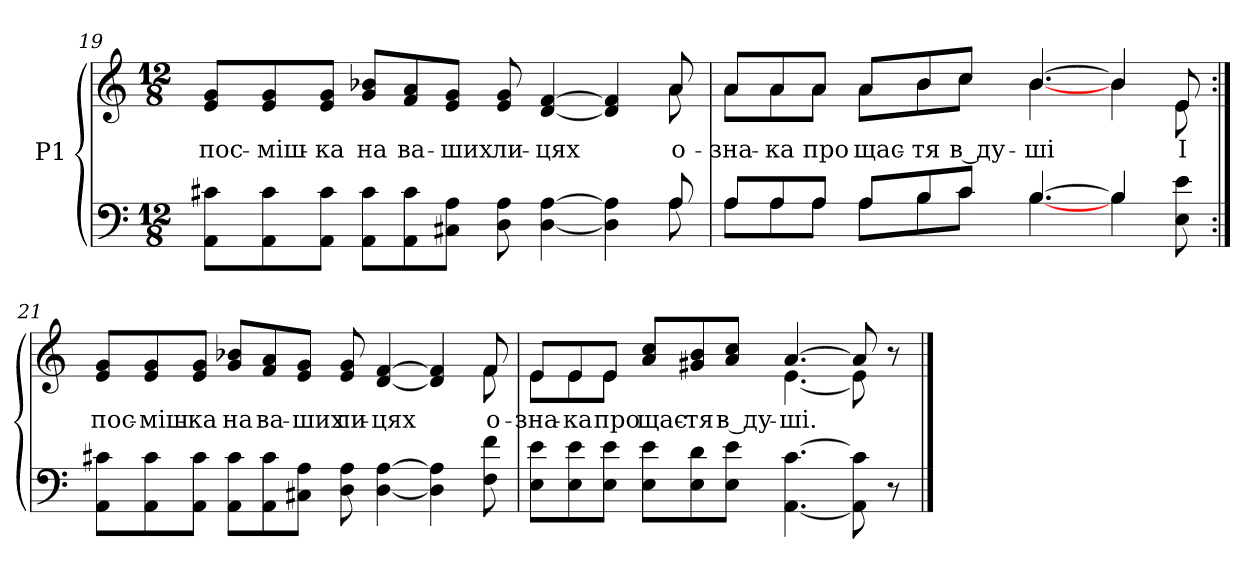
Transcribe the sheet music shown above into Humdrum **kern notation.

**kern	**kern	**text
*part1	*part1	*part1
*staff2	*staff1	*staff1
*I"P1	*	*
!!LO:LB:g=z
*clefF4	*clefG2	*
*k[]	*k[]	*
*a:	*a:	*
*M12/8	*M12/8	*
=19	=19	=19
*^	*	*
!	!	!	!LO:LY:b:color=#000000
*	*	*^	*
8AAi\ 8c#XiL	4.ryy	8ei/ 8giL	4.ryy	пос-
!	!	!	!	!LO:LY:b:color=#000000
8AAi\ 8c#i	.	8ei/ 8gi	.	-міш-
!	!	!	!	!LO:LY:b:color=#000000
8AAi\ 8c#iJ	.	8ei/ 8giJ	.	-ка
*v	*v	*	*	*
*	*v	*v	*
!	!	!LO:LY:b:color=#000000
8AAi\ 8c#iL	8gi/ 8b-XiL	на
!	!	!LO:LY:b:color=#000000
8AAi\ 8c#i	8fi/ 8ai	ва-
!	!	!LO:LY:b:color=#000000
8C#Xi\ 8AiJ	8ei/ 8giJ	-ших
!	!	!LO:LY:b:color=#000000
8Di\ 8Ai	8ei/ 8gi	ли-
!	!	!LO:LY:b:color=#000000
[<4Di\ [>4Ai	[<4di/ [>4fi	-цях
4Di\] 4Ai]	4di/] 4fi]	.
*^	*^	*
!	!	!	!	!LO:LY:b:color=#000000
8Ai/	8Ai\	8ai/	8ai\	о-
=20	=20	=20	=20	=20
!	!	!	!	!LO:LY:b:color=#000000
8Ai/L	8Ai\L	8ai/L	8ai\L	-зна-
!	!	!	!	!LO:LY:b:color=#000000
8Ai/	8Ai\	8ai/	8ai\	-ка
!	!	!	!	!LO:LY:b:color=#000000
8Ai/J	8Ai\J	8ai/J	8ai\J	про
!	!	!	!	!LO:LY:b:color=#000000
8Ai/L	8Ai\L	8ai/L	8ai\L	щас-
!	!	!	!	!LO:LY:b:color=#000000
8Bi/	8Bi\	8bi/	8bi\	-тя
!	!	!	!	!LO:LY:b:color=#000000
8ci/J	8ci\J	8cci/J	8cci\J	в ду-
!	!	!	!	!LO:LY:b:color=#000000
[>4.Bi/	[<4.Bi\	[>4.bi/	[<4.bi\	-ші
4Bi/]	4Bi\	4bi/]	4bi\	.
!	!	!	!	!LO:LY:b:color=#000000
8Ei\ 8ei	8ryy	8ei/	8ei\	І
*v	*v	*	*	*
!!LO:LB:g=z	!!
=21:|!	=21:|!	=21:|!	=21:|!
*^	*	*	*
!	!	!	!	!LO:LY:b:color=#000000
*v	*v	*	*	*
8AAi\ 8c#XiL	8ei/ 8giL	4.ryy	пос-
!	!	!	!LO:LY:b:color=#000000
8AAi\ 8c#i	8ei/ 8gi	.	-міш-
!	!	!	!LO:LY:b:color=#000000
8AAi\ 8c#iJ	8ei/ 8giJ	.	-ка
*	*v	*v	*
!	!	!LO:LY:b:color=#000000
8AAi\ 8c#iL	8gi/ 8b-XiL	на
!	!	!LO:LY:b:color=#000000
8AAi\ 8c#i	8fi/ 8ai	ва-
!	!	!LO:LY:b:color=#000000
8C#Xi\ 8AiJ	8ei/ 8giJ	-ших
!	!	!LO:LY:b:color=#000000
8Di\ 8Ai	8ei/ 8gi	ли-
!	!	!LO:LY:b:color=#000000
[<4Di\ [>4Ai	[<4di/ [>4fi	-цях
4Di\] 4Ai]	4di/] 4fi]	.
*	*^	*
!	!	!	!LO:LY:b:color=#000000
8Fi\ 8fi	8fi/	8fi\	о-
=22	=22	=22	=22
!	!	!	!LO:LY:b:color=#000000
8Ei\ 8eiL	8ei/L	8ei\L	-зна-
!	!	!	!LO:LY:b:color=#000000
8Ei\ 8ei	8ei/	8ei\	-ка
!	!	!	!LO:LY:b:color=#000000
8Ei\ 8eiJ	8ei/J	8ei\J	про
!	!	!	!LO:LY:b:color=#000000
8Ei\ 8eiL	8ai/ 8cciL	4.ryy	щас-
!	!	!	!LO:LY:b:color=#000000
8Ei\ 8di	8g#Xi/ 8bi	.	-тя
!	!	!	!LO:LY:b:color=#000000
8Ei\ 8eiJ	8ai/ 8cciJ	.	в ду-
!	!	!	!LO:LY:b:color=#000000
[<4.AAi\ [>4.ci	[>4.ai/	[<4.ei\	-ші.
8AAi\] 8ci]	8ai/]	8ei\]	.
8r	8r	8ryy	.
*	*v	*v	*
==	==	==
*-	*-	*-
